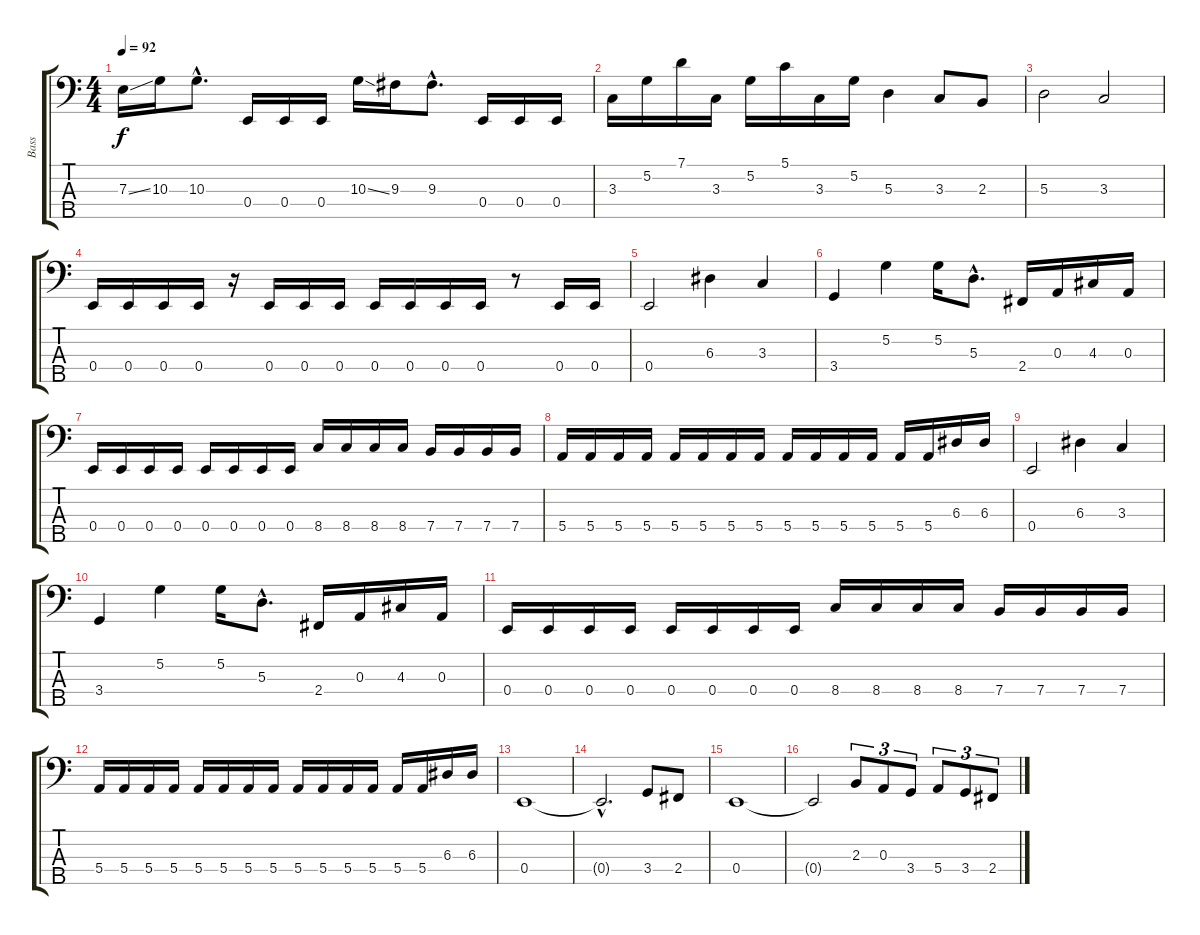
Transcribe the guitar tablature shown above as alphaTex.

\track ("Bass" "Bass") {instrument electricbassfinger}
\staff {score tabs}
\tuning (G2 D2 A1 E1 B0) {hide}
\ts (4 4)
\tempo 92
\clef f4
\ks c
7.3{ss}.16{dy f} 10.3.16 10.3{hac}.8{d} 0.4.16 0.4.16 0.4.16 10.3{ss}.16 9.3.16 9.3{hac}.8{d} 0.4.16 0.4.16 0.4.16 |
3.3.16 5.2.16 7.1.16 3.3.16 5.2.16 5.1.16 3.3.16 5.2.16 5.3.4 3.3.8 2.3.8 |
5.3.2 3.3.2 |
0.4.16 0.4.16 0.4.16 0.4.16 r.16 0.4.16 0.4.16 0.4.16 0.4.16 0.4.16 0.4.16 0.4.16 r.8 0.4.16 0.4.16 |
0.4.2 6.3.4 3.3.4 |
3.4.4 5.2.4 5.2.16 5.3{hac}.8{d} 2.4.16 0.3.16 4.3.16 0.3.16 |
0.4.16 0.4.16 0.4.16 0.4.16 0.4.16 0.4.16 0.4.16 0.4.16 8.4.16 8.4.16 8.4.16 8.4.16 7.4.16 7.4.16 7.4.16 7.4.16 |
5.4.16 5.4.16 5.4.16 5.4.16 5.4.16 5.4.16 5.4.16 5.4.16 5.4.16 5.4.16 5.4.16 5.4.16 5.4.16 5.4.16 6.3.16 6.3.16 |
0.4.2 6.3.4 3.3.4 |
3.4.4 5.2.4 5.2.16 5.3{hac}.8{d} 2.4.16 0.3.16 4.3.16 0.3.16 |
0.4.16 0.4.16 0.4.16 0.4.16 0.4.16 0.4.16 0.4.16 0.4.16 8.4.16 8.4.16 8.4.16 8.4.16 7.4.16 7.4.16 7.4.16 7.4.16 |
5.4.16 5.4.16 5.4.16 5.4.16 5.4.16 5.4.16 5.4.16 5.4.16 5.4.16 5.4.16 5.4.16 5.4.16 5.4.16 5.4.16 6.3.16 6.3.16 |
0.4.1 |
0.4{hac t}.2{d} 3.4.8 2.4.8 |
0.4.1 |
0.4{t}.2 2.3.8{tu (3 2)} 0.3.8{tu (3 2)} 3.4.8{tu (3 2)} 5.4.8{tu (3 2)} 3.4.8{tu (3 2)} 2.4.8{tu (3 2)}
